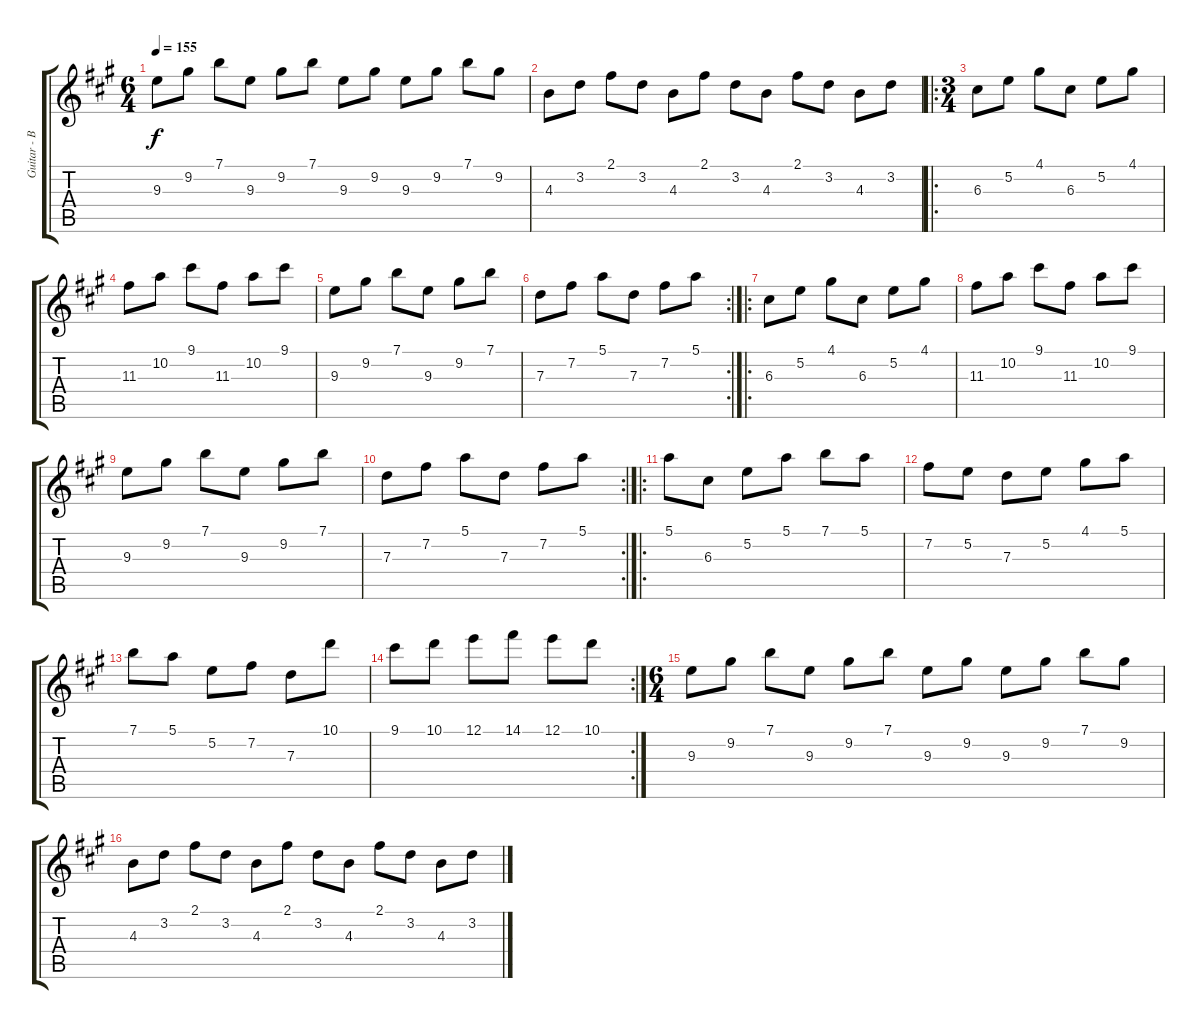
\track ("Guitar - Burnz" "Guitar - B") {instrument electricguitarjazz}
\staff {score tabs}
\tuning (E4 B3 G3 D3 A2 E2) {hide}
\ts (6 4)
\tempo 155
\clef g2
\ks a
9.3.8{dy f} 9.2.8 7.1.8 9.3.8 9.2.8 7.1.8 9.3.8 9.2.8 9.3.8 9.2.8 7.1.8 9.2.8 |
4.3.8 3.2.8 2.1.8 3.2.8 4.3.8 2.1.8 3.2.8 4.3.8 2.1.8 3.2.8 4.3.8 3.2.8 |
\ro
\ts (3 4)
6.3.8 5.2.8 4.1.8 6.3.8 5.2.8 4.1.8 |
11.3.8 10.2.8 9.1.8 11.3.8 10.2.8 9.1.8 |
9.3.8 9.2.8 7.1.8 9.3.8 9.2.8 7.1.8 |
\rc 2
7.3.8 7.2.8 5.1.8 7.3.8 7.2.8 5.1.8 |
\ro
6.3.8 5.2.8 4.1.8 6.3.8 5.2.8 4.1.8 |
11.3.8 10.2.8 9.1.8 11.3.8 10.2.8 9.1.8 |
9.3.8 9.2.8 7.1.8 9.3.8 9.2.8 7.1.8 |
\rc 2
7.3.8 7.2.8 5.1.8 7.3.8 7.2.8 5.1.8 |
\ro
5.1.8 6.3.8 5.2.8 5.1.8 7.1.8 5.1.8 |
7.2.8 5.2.8 7.3.8 5.2.8 4.1.8 5.1.8 |
7.1.8 5.1.8 5.2.8 7.2.8 7.3.8 10.1.8 |
\rc 2
9.1.8 10.1.8 12.1.8 14.1.8 12.1.8 10.1.8 |
\ts (6 4)
9.3.8 9.2.8 7.1.8 9.3.8 9.2.8 7.1.8 9.3.8 9.2.8 9.3.8 9.2.8 7.1.8 9.2.8 |
4.3.8 3.2.8 2.1.8 3.2.8 4.3.8 2.1.8 3.2.8 4.3.8 2.1.8 3.2.8 4.3.8 3.2.8
